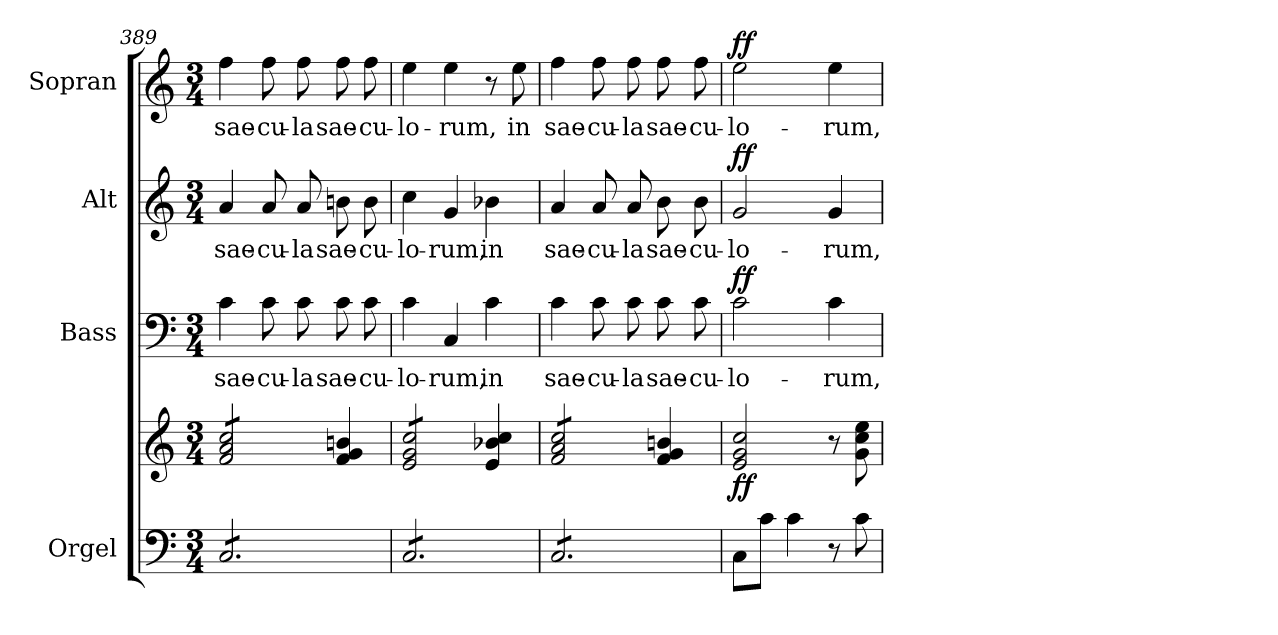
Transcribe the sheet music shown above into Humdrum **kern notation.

**kern	**kern	**dynam	**kern	**text	**dynam	**kern	**text	**dynam	**kern	**text	**dynam
*part4	*part4	*part4	*part3	*part3	*part3	*part2	*part2	*part2	*part1	*part1	*part1
*staff5	*staff4	*staff4/5	*staff3	*staff3	*staff3	*staff2	*staff2	*staff2	*staff1	*staff1	*staff1
*I"Orgel	*	*	*I"Bass	*	*	*I"Alt	*	*	*I"Sopran	*	*
*I'Org.	*	*	*I'B.	*	*	*I'A.	*	*	*I'S.	*	*
*clefF4	*clefG2	*	*clefF4	*	*	*clefG2	*	*	*clefG2	*	*
*k[]	*k[]	*	*k[]	*	*	*k[]	*	*	*k[]	*	*
*C:	*C:	*	*C:	*	*	*C:	*	*	*C:	*	*
*M3/4	*M3/4	*	*M3/4	*	*	*M3/4	*	*	*M3/4	*	*
=389	=389	=389	=389	=389	=389	=389	=389	=389	=389	=389	=389
!	!	!	!	!LO:LY:b	!	!	!LO:LY:b	!	!	!LO:LY:b	!
*tremolo	*	*	*	*	*	*	*	*	*	*	*
*	*tremolo	*	*	*	*	*	*	*	*	*	*
8C/L	8f/ 8a/ 8cc/L	.	4c\	sae-	.	4a/	sae-	.	4ff\	sae-	.
8C/	8f/ 8a/ 8cc/	.	.	.	.	.	.	.	.	.	.
!	!	!	!	!LO:LY:b	!	!	!LO:LY:b	!	!	!LO:LY:b	!
8C/	8f/ 8a/ 8cc/	.	8c\	-cu-	.	8a/	-cu-	.	8ff\	-cu-	.
!	!	!	!	!LO:LY:b	!	!	!LO:LY:b	!	!	!LO:LY:b	!
8C/	8f/ 8a/ 8cc/J	.	8c\	-la	.	8a/	-la	.	8ff\	-la	.
*	*Xtremolo	*	*	*	*	*	*	*	*	*	*
!	!	!	!	!LO:LY:b	!	!	!LO:LY:b	!	!	!LO:LY:b	!
8C/	4f/ 4g/ 4bn/	.	8c\	sae-	.	8bn\	sae-	.	8ff\	sae-	.
!	!	!	!	!LO:LY:b	!	!	!LO:LY:b	!	!	!LO:LY:b	!
8C/J	.	.	8c\	-cu-	.	8b\	-cu-	.	8ff\	-cu-	.
=390	=390	=390	=390	=390	=390	=390	=390	=390	=390	=390	=390
!	!	!	!	!LO:LY:b	!	!	!LO:LY:b	!	!	!LO:LY:b	!
*	*tremolo	*	*	*	*	*	*	*	*	*	*
8C/L	8e/ 8g/ 8cc/L	.	4c\	-lo-	.	4cc\	-lo-	.	4ee\	-lo-	.
8C/	8e/ 8g/ 8cc/	.	.	.	.	.	.	.	.	.	.
!	!	!	!	!LO:LY:b	!	!	!LO:LY:b	!	!	!LO:LY:b	!
8C/	8e/ 8g/ 8cc/	.	4C/	-rum,	.	4g/	-rum,	.	4ee\	-rum,	.
8C/	8e/ 8g/ 8cc/J	.	.	.	.	.	.	.	.	.	.
*	*Xtremolo	*	*	*	*	*	*	*	*	*	*
!	!	!	!	!LO:LY:b	!	!	!LO:LY:b	!	!	!	!
8C/	4e/ 4b-X/ 4cc/	.	4c\	in	.	4b-X\	in	.	8r	.	.
!	!	!	!	!	!	!	!	!	!	!LO:LY:b	!
8C/J	.	.	.	.	.	.	.	.	8ee\	in	.
=391	=391	=391	=391	=391	=391	=391	=391	=391	=391	=391	=391
!	!	!	!	!LO:LY:b	!	!	!LO:LY:b	!	!	!LO:LY:b	!
*	*tremolo	*	*	*	*	*	*	*	*	*	*
8C/L	8f/ 8a/ 8cc/L	.	4c\	sae-	.	4a/	sae-	.	4ff\	sae-	.
8C/	8f/ 8a/ 8cc/	.	.	.	.	.	.	.	.	.	.
!	!	!	!	!LO:LY:b	!	!	!LO:LY:b	!	!	!LO:LY:b	!
8C/	8f/ 8a/ 8cc/	.	8c\	-cu-	.	8a/	-cu-	.	8ff\	-cu-	.
!	!	!	!	!LO:LY:b	!	!	!LO:LY:b	!	!	!LO:LY:b	!
8C/	8f/ 8a/ 8cc/J	.	8c\	-la	.	8a/	-la	.	8ff\	-la	.
*	*Xtremolo	*	*	*	*	*	*	*	*	*	*
!	!	!	!	!LO:LY:b	!	!	!LO:LY:b	!	!	!LO:LY:b	!
8C/	4f/ 4g/ 4bn/	.	8c\	sae-	.	8b\	sae-	.	8ff\	sae-	.
!	!	!	!	!LO:LY:b	!	!	!LO:LY:b	!	!	!LO:LY:b	!
8C/J	.	.	8c\	-cu-	.	8b\	-cu-	.	8ff\	-cu-	.
*Xtremolo	*	*	*	*	*	*	*	*	*	*	*
!!LO:PB:g=z
=392	=392	=392	=392	=392	=392	=392	=392	=392	=392	=392	=392
!	!	!LO:DY:b	!	!LO:LY:b	!LO:DY:a	!	!LO:LY:b	!LO:DY:a	!	!LO:LY:b	!LO:DY:a
8C\L	2e/ 2g/ 2cc/	ff	2c\	-lo-	ff	2g/	-lo-	ff	2ee\	-lo-	ff
8c\J	.	.	.	.	.	.	.	.	.	.	.
4c\	.	.	.	.	.	.	.	.	.	.	.
!	!	!	!	!LO:LY:b	!	!	!LO:LY:b	!	!	!LO:LY:b	!
8r	8r	.	4c\	-rum,	.	4g/	-rum,	.	4ee\	-rum,	.
8c\	8g\ 8cc\ 8ee\	.	.	.	.	.	.	.	.	.	.
=	=	=	=	=	=	=	=	=	=	=	=
*-	*-	*-	*-	*-	*-	*-	*-	*-	*-	*-	*-
